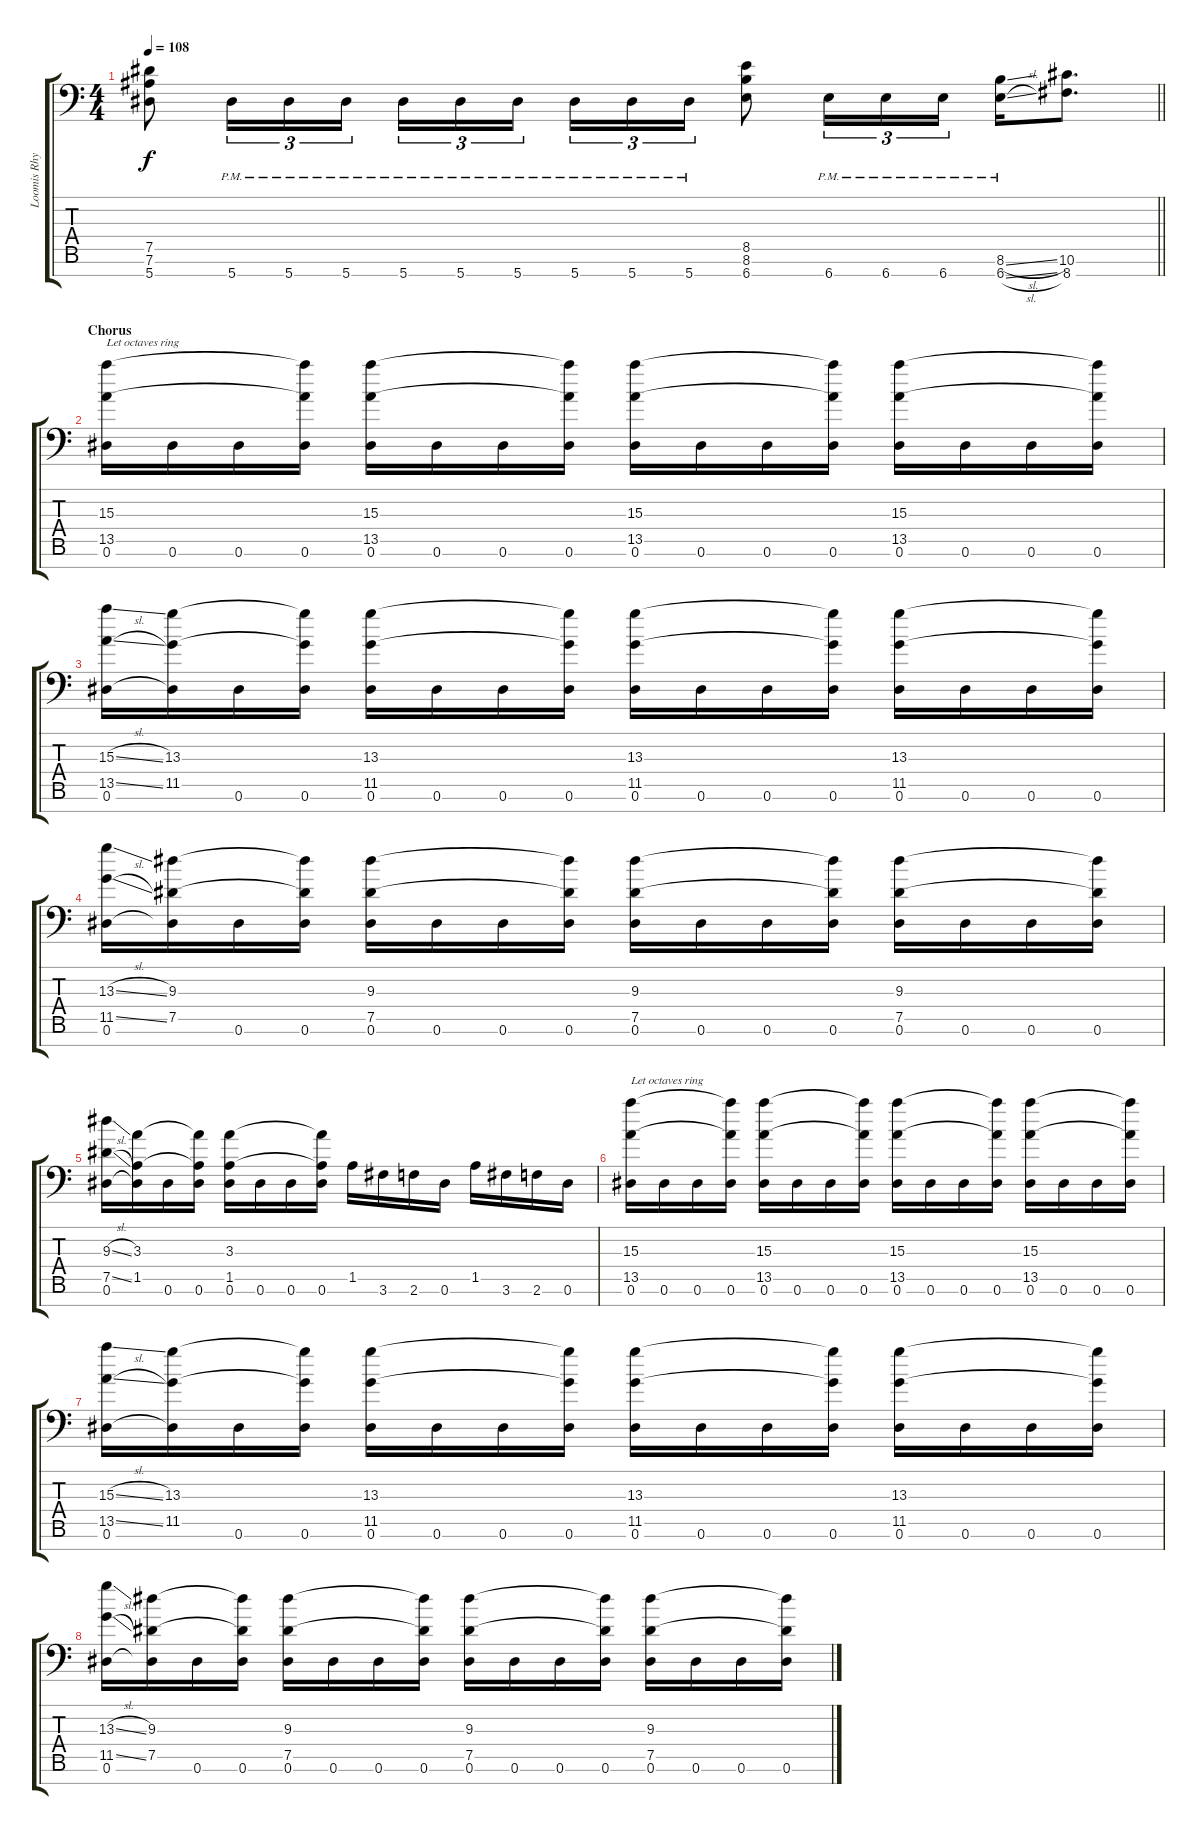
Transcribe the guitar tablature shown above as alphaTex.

\track ("Loomis Rhythm 1" "Loomis Rhy") {instrument distortionguitar}
\staff {score tabs}
\tuning (Eb4 Bb3 Gb3 Db3 Ab2 Eb2 Bb1) {hide}
\ts (4 4)
\tempo 108
\clef f4
\barLineRight lightlight
\ks c
(7.5 7.6 5.7).8{dy f} 5.7{pm}.16{tu (3 2)} 5.7{pm}.16{tu (3 2)} 5.7{pm}.16{tu (3 2)} 5.7{pm}.16{tu (3 2)} 5.7{pm}.16{tu (3 2)} 5.7{pm}.16{tu (3 2) beam splitsecondary} 5.7{pm}.16{tu (3 2)} 5.7{pm}.16{tu (3 2)} 5.7{pm}.16{tu (3 2)} (8.5 8.6 6.7).8 6.7{pm}.16{tu (3 2)} 6.7{pm}.16{tu (3 2)} 6.7{pm}.16{tu (3 2)} (8.6{sl pm} 6.7{sl pm}).16 (10.6 8.7).8{d} |
\section ("" "Chorus")
(15.3 13.5 0.6).16{txt "Let octaves ring"} 0.6.16 0.6.16 (15.3{t} 13.5{t} 0.6).16 (15.3 13.5 0.6).16 0.6.16 0.6.16 (15.3{t} 13.5{t} 0.6).16 (15.3 13.5 0.6).16 0.6.16 0.6.16 (15.3{t} 13.5{t} 0.6).16 (15.3 13.5 0.6).16 0.6.16 0.6.16 (15.3{t} 13.5{t} 0.6).16 |
(15.3{sl} 13.5{sl} 0.6).16 (13.3 11.5 0.6{t}).16 0.6.16 (13.3{t} 11.5{t} 0.6).16 (13.3 11.5 0.6).16 0.6.16 0.6.16 (13.3{t} 11.5{t} 0.6).16 (13.3 11.5 0.6).16 0.6.16 0.6.16 (13.3{t} 11.5{t} 0.6).16 (13.3 11.5 0.6).16 0.6.16 0.6.16 (13.3{t} 11.5{t} 0.6).16 |
(13.3{sl} 11.5{sl} 0.6).16 (9.3 7.5 0.6{t}).16 0.6.16 (9.3{t} 7.5{t} 0.6).16 (9.3 7.5 0.6).16 0.6.16 0.6.16 (9.3{t} 7.5{t} 0.6).16 (9.3 7.5 0.6).16 0.6.16 0.6.16 (9.3{t} 7.5{t} 0.6).16 (9.3 7.5 0.6).16 0.6.16 0.6.16 (9.3{t} 7.5{t} 0.6).16 |
(9.3{sl} 7.5{sl} 0.6).16 (3.3 1.5 0.6{t}).16 0.6.16 (3.3{t} 1.5{t} 0.6).16 (3.3 1.5 0.6).16 0.6.16 0.6.16 (3.3{t} 1.5{t} 0.6).16 1.5.16 3.6.16 2.6.16 0.6.16 1.5.16 3.6.16 2.6.16 0.6.16 |
(15.3 13.5 0.6).16{txt "Let octaves ring"} 0.6.16 0.6.16 (15.3{t} 13.5{t} 0.6).16 (15.3 13.5 0.6).16 0.6.16 0.6.16 (15.3{t} 13.5{t} 0.6).16 (15.3 13.5 0.6).16 0.6.16 0.6.16 (15.3{t} 13.5{t} 0.6).16 (15.3 13.5 0.6).16 0.6.16 0.6.16 (15.3{t} 13.5{t} 0.6).16 |
(15.3{sl} 13.5{sl} 0.6).16 (13.3 11.5 0.6{t}).16 0.6.16 (13.3{t} 11.5{t} 0.6).16 (13.3 11.5 0.6).16 0.6.16 0.6.16 (13.3{t} 11.5{t} 0.6).16 (13.3 11.5 0.6).16 0.6.16 0.6.16 (13.3{t} 11.5{t} 0.6).16 (13.3 11.5 0.6).16 0.6.16 0.6.16 (13.3{t} 11.5{t} 0.6).16 |
(13.3{sl} 11.5{sl} 0.6).16 (9.3 7.5 0.6{t}).16 0.6.16 (9.3{t} 7.5{t} 0.6).16 (9.3 7.5 0.6).16 0.6.16 0.6.16 (9.3{t} 7.5{t} 0.6).16 (9.3 7.5 0.6).16 0.6.16 0.6.16 (9.3{t} 7.5{t} 0.6).16 (9.3 7.5 0.6).16 0.6.16 0.6.16 (9.3{t} 7.5{t} 0.6).16
